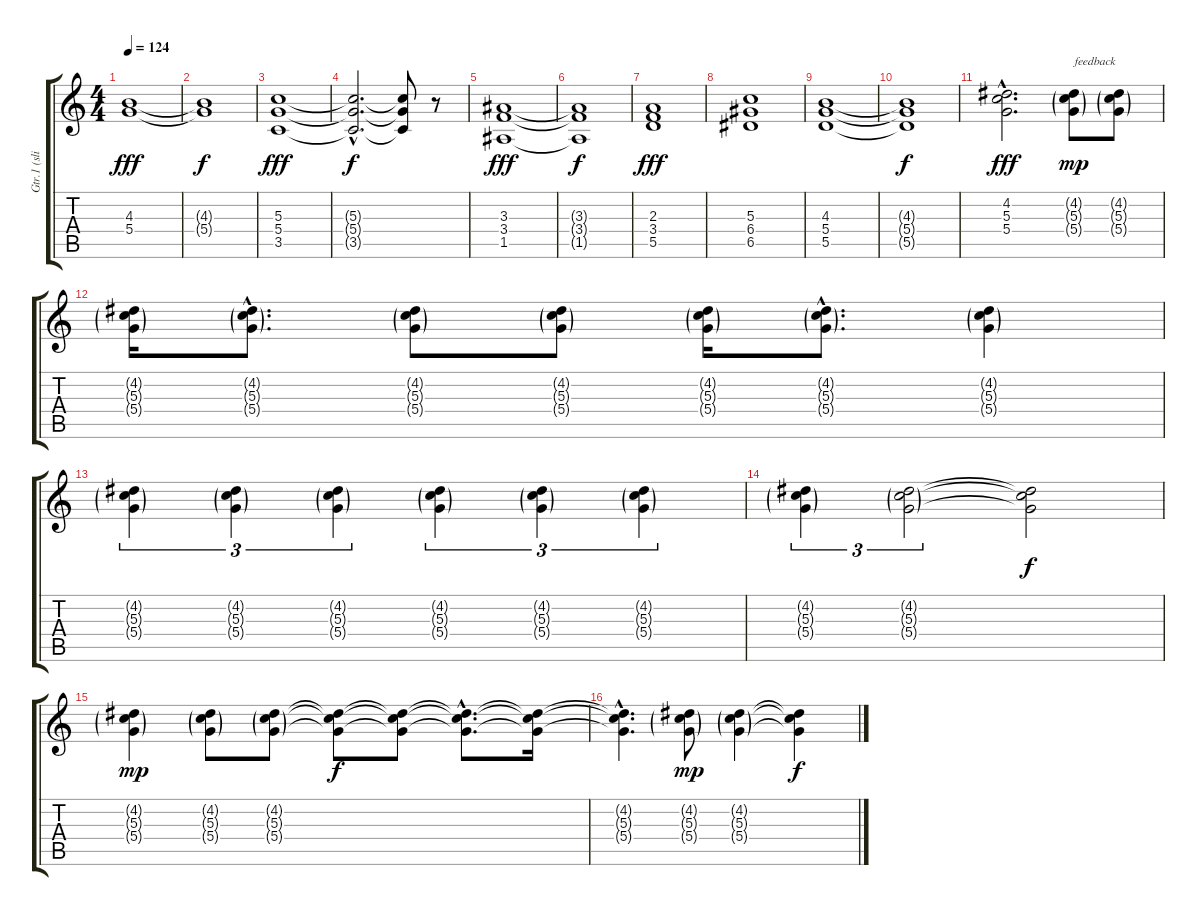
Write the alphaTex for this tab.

\track ("Gtr.1 (slight disto.)" "Gtr.1 (sli") {instrument overdrivenguitar}
\staff {score tabs}
\tuning (E4 B3 G3 D3 A2 E2) {hide}
\ts (4 4)
\tempo 124
\clef g2
\ks c
(4.3 5.4).1{dy fff} |
(4.3{t} 5.4{t}).1{dy f} |
(5.3 5.4 3.5).1{dy fff} |
(5.3{hac t} 5.4{hac t} 3.5{hac t}).2{d dy f} (5.3{t} 5.4{t} 3.5{t}).8 r.8 |
(3.3 3.4 1.5).1{dy fff} |
(3.3{t} 3.4{t} 1.5{t}).1{dy f} |
(2.3 3.4 5.5).1{dy fff} |
(5.3 6.4 6.5).1 |
(4.3 5.4 5.5).1 |
(4.3{t} 5.4{t} 5.5{t}).1{dy f} |
(4.2{hac} 5.3{hac} 5.4{hac}).2{d dy fff} (4.2{g} 5.3{g} 5.4{g}).8{txt "feedback" dy mp} (4.2{g} 5.3{g} 5.4{g}).8 |
(4.2{g} 5.3{g} 5.4{g}).16 (4.2{g hac} 5.3{g hac} 5.4{g hac}).8{d} (4.2{g} 5.3{g} 5.4{g}).8 (4.2{g} 5.3{g} 5.4{g}).8 (4.2{g} 5.3{g} 5.4{g}).16 (4.2{g hac} 5.3{g hac} 5.4{g hac}).8{d} (4.2{g} 5.3{g} 5.4{g}).4 |
(4.2{g} 5.3{g} 5.4{g}).4{tu (3 2)} (4.2{g} 5.3{g} 5.4{g}).4{tu (3 2)} (4.2{g} 5.3{g} 5.4{g}).4{tu (3 2)} (4.2{g} 5.3{g} 5.4{g}).4{tu (3 2)} (4.2{g} 5.3{g} 5.4{g}).4{tu (3 2)} (4.2{g} 5.3{g} 5.4{g}).4{tu (3 2)} |
(4.2{g} 5.3{g} 5.4{g}).4{tu (3 2)} (4.2{g} 5.3{g} 5.4{g}).2{tu (3 2)} (4.2{t} 5.3{t} 5.4{t}).2{dy f} |
(4.2{g} 5.3{g} 5.4{g}).4{dy mp} (4.2{g} 5.3{g} 5.4{g}).8 (4.2{g} 5.3{g} 5.4{g}).8 (4.2{t} 5.3{t} 5.4{t}).8{dy f} (4.2{t} 5.3{t} 5.4{t}).8 (4.2{hac t} 5.3{hac t} 5.4{hac t}).8{d} (4.2{t} 5.3{t} 5.4{t}).16 |
(4.2{hac t} 5.3{hac t} 5.4{hac t}).4{d} (4.2{g} 5.3{g} 5.4{g}).8{dy mp} (4.2{g} 5.3{g} 5.4{g}).4 (4.2{t} 5.3{t} 5.4{t}).4{dy f}
